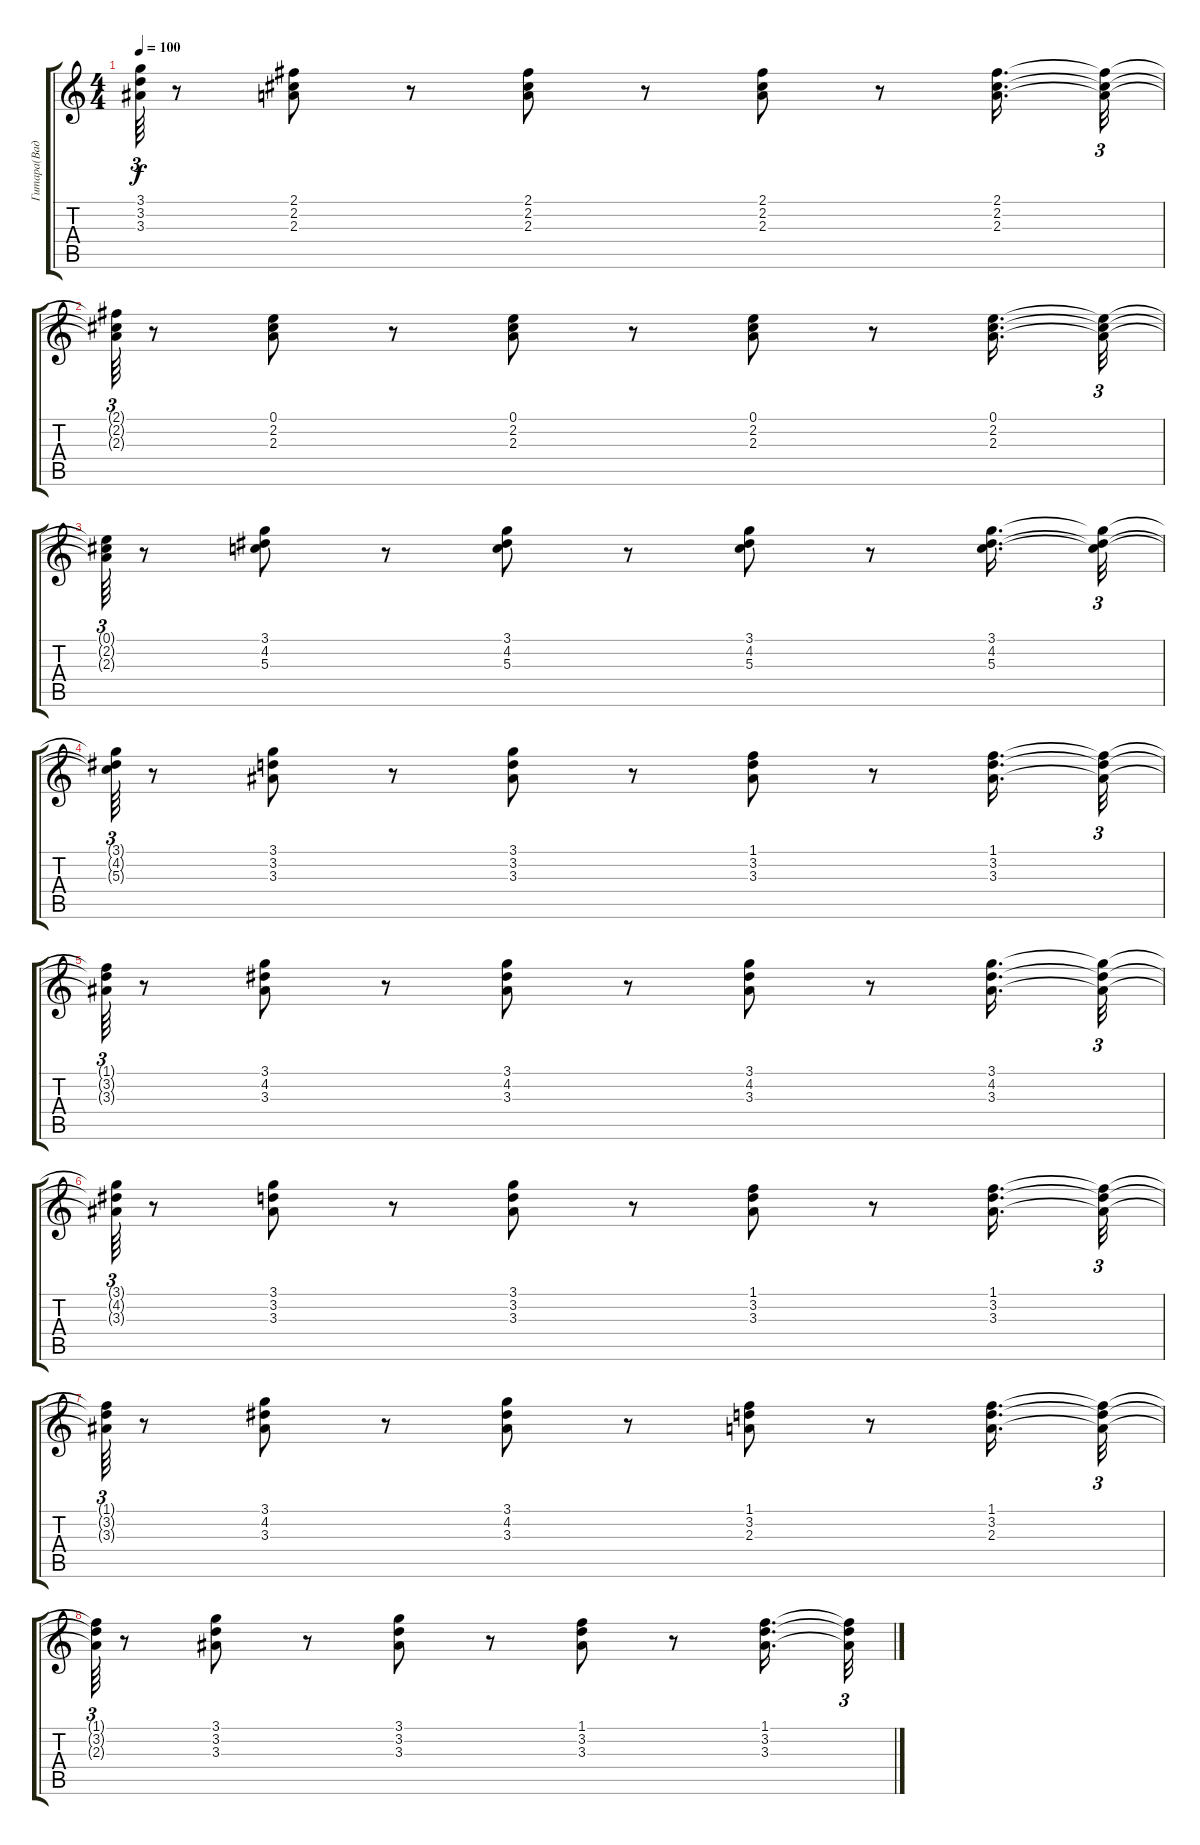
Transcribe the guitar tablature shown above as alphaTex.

\track ("Гитара(Вадим)" "Гитара(Вад") {instrument electricguitarclean}
\staff {score tabs}
\tuning (E4 B3 G3 D3 A2 E2) {hide}
\ts (4 4)
\tempo 100
\clef g2
\ks c
(3.1{t} 3.2{t} 3.3{t}).64{tu (3 2) dy f} r.8 (2.1 2.2 2.3).8 r.8 (2.1 2.2 2.3).8 r.8 (2.1 2.2 2.3).8 r.8 (2.1 2.2 2.3).16{d} (2.1{t} 2.2{t} 2.3{t}).32{tu (3 2)} |
(2.1{t} 2.2{t} 2.3{t}).64{tu (3 2)} r.8 (0.1 2.2 2.3).8 r.8 (0.1 2.2 2.3).8 r.8 (0.1 2.2 2.3).8 r.8 (0.1 2.2 2.3).16{d} (0.1{t} 2.2{t} 2.3{t}).32{tu (3 2)} |
(0.1{t} 2.2{t} 2.3{t}).64{tu (3 2)} r.8 (3.1 4.2 5.3).8 r.8 (3.1 4.2 5.3).8 r.8 (3.1 4.2 5.3).8 r.8 (3.1 4.2 5.3).16{d} (3.1{t} 4.2{t} 5.3{t}).32{tu (3 2)} |
(3.1{t} 4.2{t} 5.3{t}).64{tu (3 2)} r.8 (3.1 3.2 3.3).8 r.8 (3.1 3.2 3.3).8 r.8 (1.1 3.2 3.3).8 r.8 (1.1 3.2 3.3).16{d} (1.1{t} 3.2{t} 3.3{t}).32{tu (3 2)} |
(1.1{t} 3.2{t} 3.3{t}).64{tu (3 2)} r.8 (3.1 4.2 3.3).8 r.8 (3.1 4.2 3.3).8 r.8 (3.1 4.2 3.3).8 r.8 (3.1 4.2 3.3).16{d} (3.1{t} 4.2{t} 3.3{t}).32{tu (3 2)} |
(3.1{t} 4.2{t} 3.3{t}).64{tu (3 2)} r.8 (3.1 3.2 3.3).8 r.8 (3.1 3.2 3.3).8 r.8 (1.1 3.2 3.3).8 r.8 (1.1 3.2 3.3).16{d} (1.1{t} 3.2{t} 3.3{t}).32{tu (3 2)} |
(1.1{t} 3.2{t} 3.3{t}).64{tu (3 2)} r.8 (3.1 4.2 3.3).8 r.8 (3.1 4.2 3.3).8 r.8 (1.1 3.2 2.3).8 r.8 (1.1 3.2 2.3).16{d} (1.1{t} 3.2{t} 2.3{t}).32{tu (3 2)} |
(1.1{t} 3.2{t} 2.3{t}).64{tu (3 2)} r.8 (3.1 3.2 3.3).8 r.8 (3.1 3.2 3.3).8 r.8 (1.1 3.2 3.3).8 r.8 (1.1 3.2 3.3).16{d} (1.1{t} 3.2{t} 3.3{t}).32{tu (3 2)}
